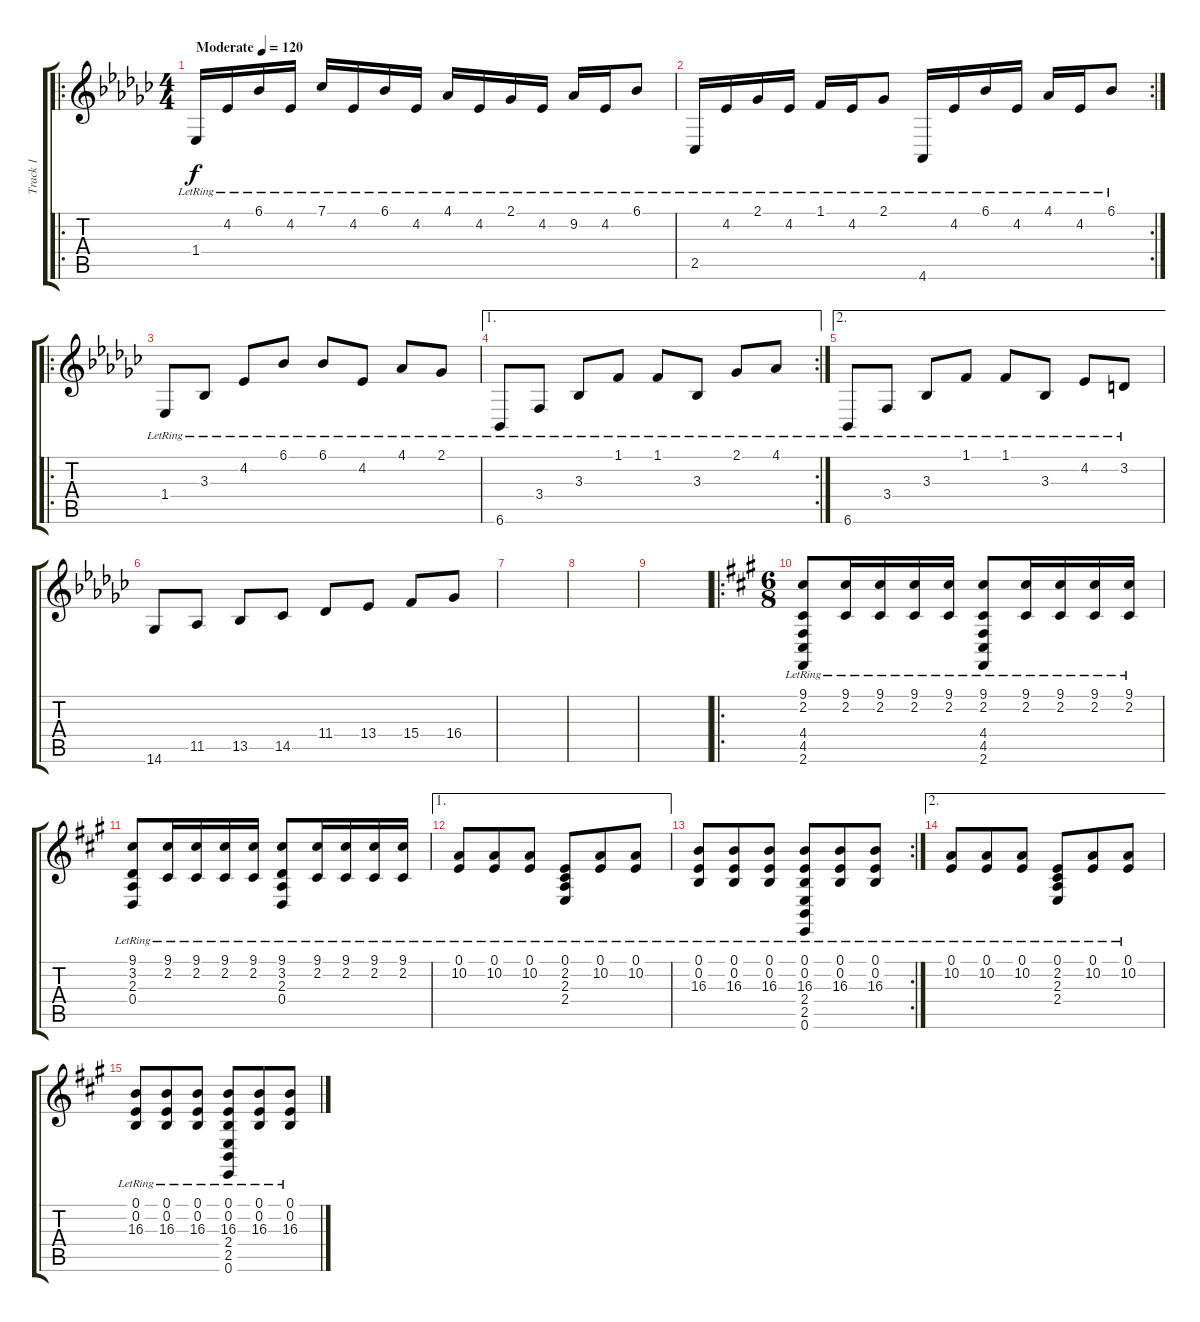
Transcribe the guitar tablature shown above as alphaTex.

\track ("Track 1" "Track 1") {instrument acousticgrandpiano}
\staff {score tabs}
\tuning (E4 B3 G3 D3 A2 E2) {hide}
\ro
\ts (4 4)
\tempo (120 "Moderate")
\clef g2
\ks ebminor
1.4{lr}.16{dy f instrument acousticgrandpiano} 4.2{lr}.16 6.1{lr}.16 4.2{lr}.16 7.1{lr}.16 4.2{lr}.16 6.1{lr}.16 4.2{lr}.16 4.1{lr}.16 4.2{lr}.16 2.1{lr}.16 4.2{lr}.16 9.2{lr}.16 4.2{lr}.16 6.1{lr}.8 |
\rc 2
2.5{lr}.16 4.2{lr}.16 2.1{lr}.16 4.2{lr}.16 1.1{lr}.16 4.2{lr}.16 2.1{lr}.8 4.6{lr}.16 4.2{lr}.16 6.1{lr}.16 4.2{lr}.16 4.1{lr}.16 4.2{lr}.16 6.1{lr}.8 |
\ro
1.4{lr}.8 3.3{lr}.8 4.2{lr}.8 6.1{lr}.8 6.1{lr}.8 4.2{lr}.8 4.1{lr}.8 2.1{lr}.8 |
\ae 1
\rc 2
6.6{lr}.8 3.4{lr}.8 3.3{lr}.8 1.1{lr}.8 1.1{lr}.8 3.3{lr}.8 2.1{lr}.8 4.1{lr}.8 |
\ae 2
6.6{lr}.8 3.4{lr}.8 3.3{lr}.8 1.1{lr}.8 1.1{lr}.8 3.3{lr}.8 4.2{lr}.8 3.2{lr}.8 |
14.6.8 11.5.8 13.5.8 14.5.8 11.4.8 13.4.8 15.4.8 16.4.8 |
|
|
|
\ro
\ts (6 8)
\ks f#minor
(9.1{lr} 2.2{lr} 4.4{lr} 4.5{lr} 2.6{lr}).8 (9.1{lr} 2.2{lr}).16 (9.1{lr} 2.2{lr}).16 (9.1{lr} 2.2{lr}).16 (9.1{lr} 2.2{lr}).16 (9.1{lr} 2.2{lr} 4.4{lr} 4.5{lr} 2.6{lr}).8 (9.1{lr} 2.2{lr}).16 (9.1{lr} 2.2{lr}).16 (9.1{lr} 2.2{lr}).16 (9.1{lr} 2.2{lr}).16 |
(9.1{lr} 3.2{lr} 2.3{lr} 0.4{lr}).8 (9.1{lr} 2.2{lr}).16 (9.1{lr} 2.2{lr}).16 (9.1{lr} 2.2{lr}).16 (9.1{lr} 2.2{lr}).16 (9.1{lr} 3.2{lr} 2.3{lr} 0.4{lr}).8 (9.1{lr} 2.2{lr}).16 (9.1{lr} 2.2{lr}).16 (9.1{lr} 2.2{lr}).16 (9.1{lr} 2.2{lr}).16 |
\ae 1
(0.1{lr} 10.2{lr}).8 (0.1{lr} 10.2{lr}).8 (0.1{lr} 10.2{lr}).8 (0.1{lr} 2.2{lr} 2.3{lr} 2.4{lr}).8 (0.1{lr} 10.2{lr}).8 (0.1{lr} 10.2{lr}).8 |
\rc 2
(0.1{lr} 0.2{lr} 16.3{lr}).8 (0.1{lr} 0.2{lr} 16.3{lr}).8 (0.1{lr} 0.2{lr} 16.3{lr}).8 (0.1{lr} 0.2{lr} 16.3{lr} 2.4{lr} 2.5{lr} 0.6{lr}).8 (0.1{lr} 0.2{lr} 16.3{lr}).8 (0.1{lr} 0.2{lr} 16.3{lr}).8 |
\ae 2
(0.1{lr} 10.2{lr}).8 (0.1{lr} 10.2{lr}).8 (0.1{lr} 10.2{lr}).8 (0.1{lr} 2.2{lr} 2.3{lr} 2.4{lr}).8 (0.1{lr} 10.2{lr}).8 (0.1{lr} 10.2{lr}).8 |
(0.1{lr} 0.2{lr} 16.3{lr}).8 (0.1{lr} 0.2{lr} 16.3{lr}).8 (0.1{lr} 0.2{lr} 16.3{lr}).8 (0.1{lr} 0.2{lr} 16.3{lr} 2.4{lr} 2.5{lr} 0.6{lr}).8 (0.1{lr} 0.2{lr} 16.3{lr}).8 (0.1{lr} 0.2{lr} 16.3{lr}).8
